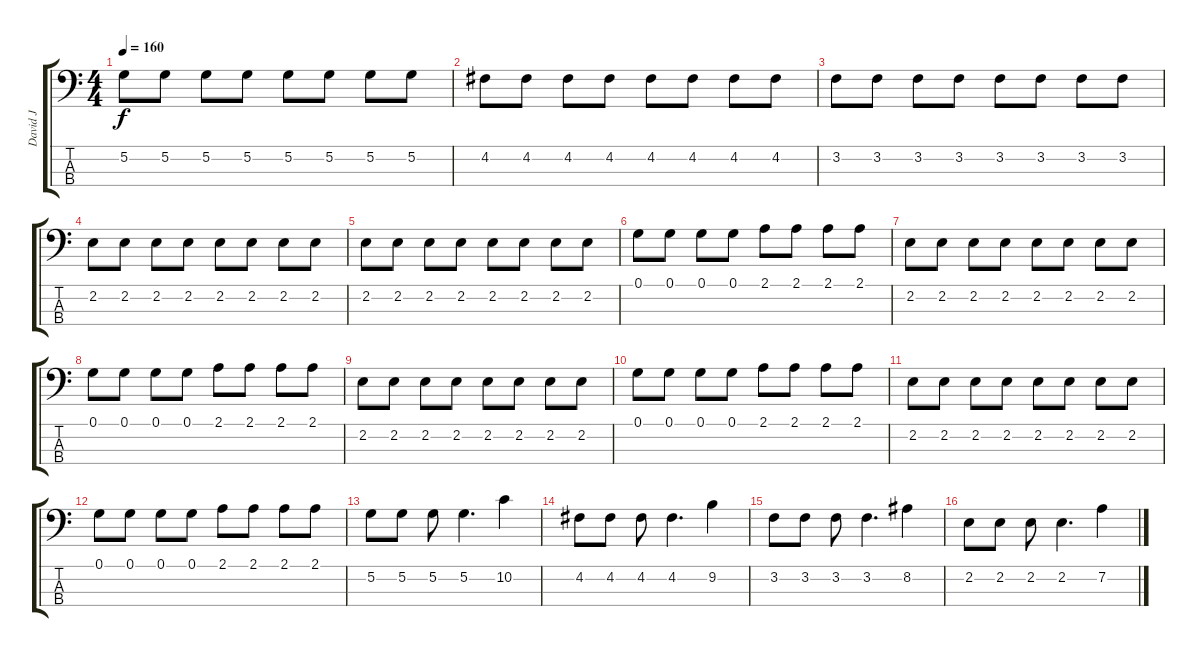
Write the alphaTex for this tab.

\track ("David J" "David J") {instrument electricbassfinger}
\staff {score tabs}
\tuning (G2 D2 A1 E1) {hide}
\ts (4 4)
\tempo 160
\clef f4
\ks c
5.2.8{dy f} 5.2.8 5.2.8 5.2.8 5.2.8 5.2.8 5.2.8 5.2.8 |
4.2.8 4.2.8 4.2.8 4.2.8 4.2.8 4.2.8 4.2.8 4.2.8 |
3.2.8 3.2.8 3.2.8 3.2.8 3.2.8 3.2.8 3.2.8 3.2.8 |
2.2.8 2.2.8 2.2.8 2.2.8 2.2.8 2.2.8 2.2.8 2.2.8 |
2.2.8 2.2.8 2.2.8 2.2.8 2.2.8 2.2.8 2.2.8 2.2.8 |
0.1.8 0.1.8 0.1.8 0.1.8 2.1.8 2.1.8 2.1.8 2.1.8 |
2.2.8 2.2.8 2.2.8 2.2.8 2.2.8 2.2.8 2.2.8 2.2.8 |
0.1.8 0.1.8 0.1.8 0.1.8 2.1.8 2.1.8 2.1.8 2.1.8 |
2.2.8 2.2.8 2.2.8 2.2.8 2.2.8 2.2.8 2.2.8 2.2.8 |
0.1.8 0.1.8 0.1.8 0.1.8 2.1.8 2.1.8 2.1.8 2.1.8 |
2.2.8 2.2.8 2.2.8 2.2.8 2.2.8 2.2.8 2.2.8 2.2.8 |
0.1.8 0.1.8 0.1.8 0.1.8 2.1.8 2.1.8 2.1.8 2.1.8 |
5.2.8 5.2.8 5.2.8 5.2.4{d} 10.2.4 |
4.2.8 4.2.8 4.2.8 4.2.4{d} 9.2.4 |
3.2.8 3.2.8 3.2.8 3.2.4{d} 8.2.4 |
2.2.8 2.2.8 2.2.8 2.2.4{d} 7.2.4
